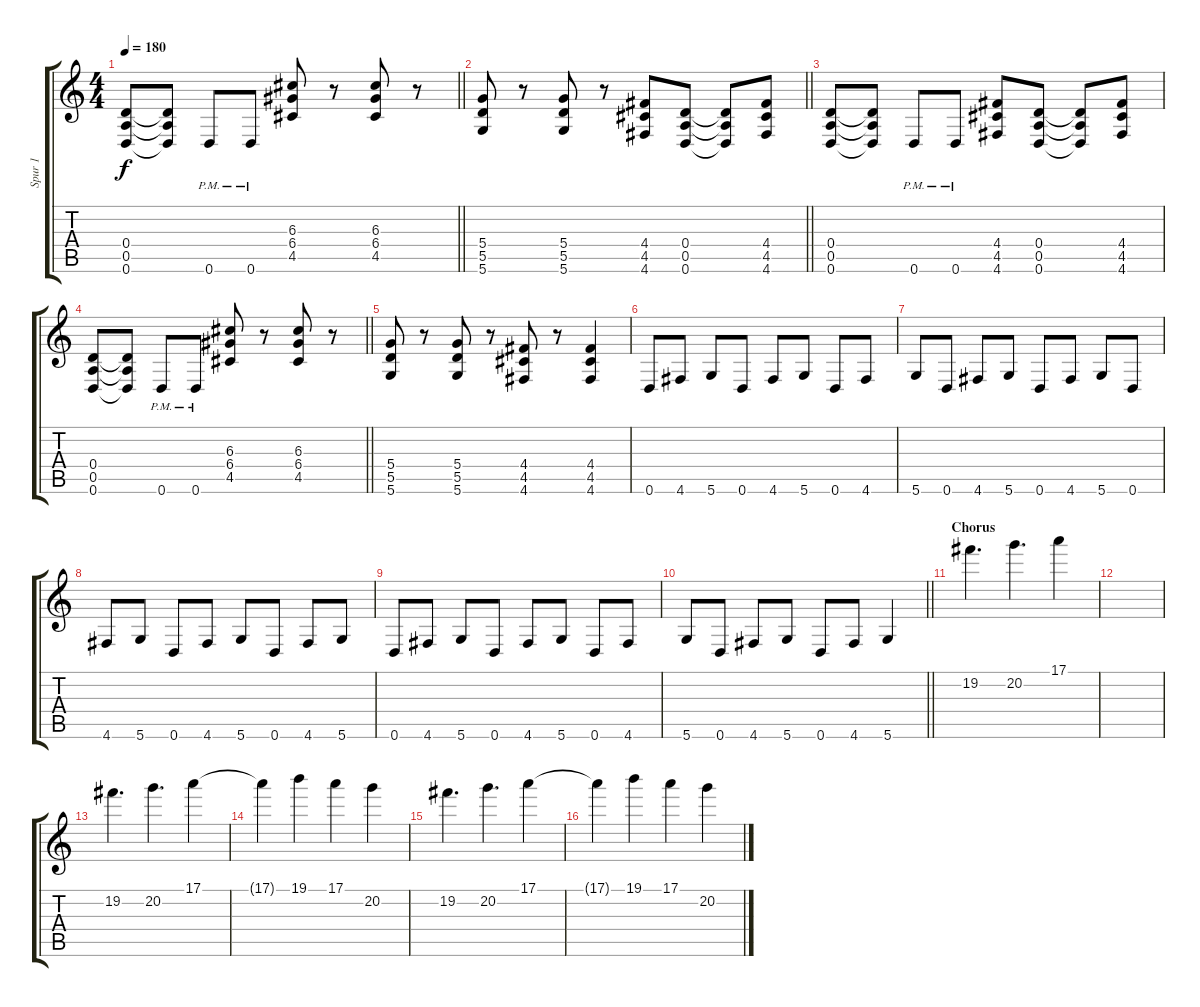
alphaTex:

\track ("Spur 1" "Spur 1") {instrument overdrivenguitar}
\staff {score tabs}
\tuning (E4 B3 G3 D3 A2 D2) {hide}
\ts (4 4)
\tempo 180
\clef g2
\barLineRight lightlight
\ks c
(0.4 0.5 0.6).8{dy f} (0.4{t} 0.5{t} 0.6{t}).8 0.6{pm}.8 0.6{pm}.8 (6.3 6.4 4.5).8 r.8 (6.3 6.4 4.5).8 r.8 |
\barLineRight lightlight
(5.4 5.5 5.6).8 r.8 (5.4 5.5 5.6).8 r.8 (4.4 4.5 4.6).8 (0.4 0.5 0.6).8 (0.4{t} 0.5{t} 0.6{t}).8 (4.4 4.5 4.6).8 |
(0.4 0.5 0.6).8 (0.4{t} 0.5{t} 0.6{t}).8 0.6{pm}.8 0.6{pm}.8 (4.4 4.5 4.6).8 (0.4 0.5 0.6).8 (0.4{t} 0.5{t} 0.6{t}).8 (4.4 4.5 4.6).8 |
\barLineRight lightlight
(0.4 0.5 0.6).8 (0.4{t} 0.5{t} 0.6{t}).8 0.6{pm}.8 0.6{pm}.8 (6.3 6.4 4.5).8 r.8 (6.3 6.4 4.5).8 r.8 |
(5.4 5.5 5.6).8 r.8 (5.4 5.5 5.6).8 r.8 (4.4 4.5 4.6).8 r.8 (4.4 4.5 4.6).4 |
0.6.8 4.6.8 5.6.8 0.6.8 4.6.8 5.6.8 0.6.8 4.6.8 |
5.6.8 0.6.8 4.6.8 5.6.8 0.6.8 4.6.8 5.6.8 0.6.8 |
4.6.8 5.6.8 0.6.8 4.6.8 5.6.8 0.6.8 4.6.8 5.6.8 |
0.6.8 4.6.8 5.6.8 0.6.8 4.6.8 5.6.8 0.6.8 4.6.8 |
\barLineRight lightlight
5.6.8 0.6.8 4.6.8 5.6.8 0.6.8 4.6.8 5.6.4 |
\section ("" "Chorus")
19.2.4{d} 20.2.4{d} 17.1.4 |
|
19.2.4{d} 20.2.4{d} 17.1.4 |
17.1{t}.4 19.1.4 17.1.4 20.2.4 |
19.2.4{d} 20.2.4{d} 17.1.4 |
17.1{t}.4 19.1.4 17.1.4 20.2.4
